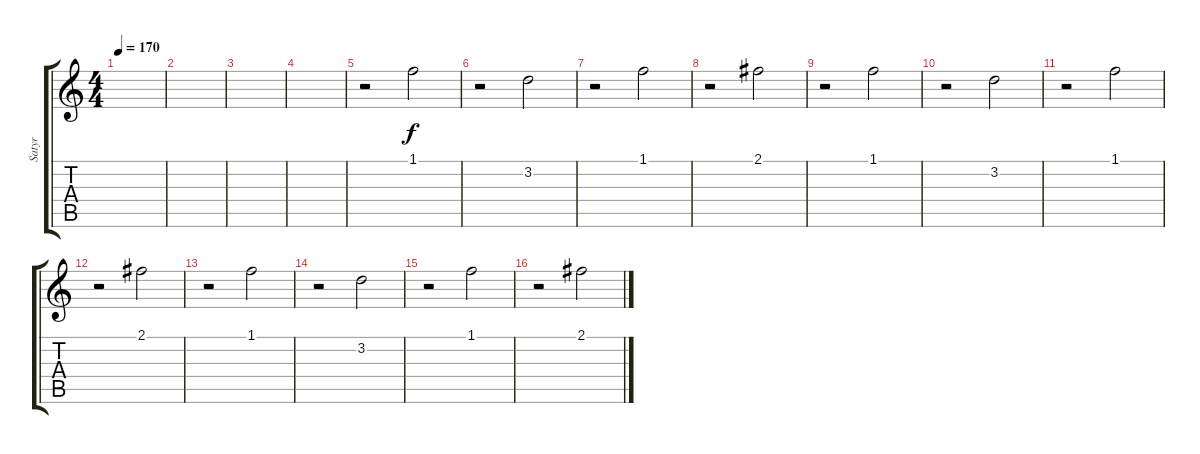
\track ("Satyr" "Satyr") {instrument overdrivenguitar}
\staff {score tabs}
\tuning (E4 B3 G3 D3 A2 E2) {hide}
\ts (4 4)
\tempo 170
\clef g2
\ks c
|
|
|
|
r.2 1.1.2 |
r.2 3.2.2 |
r.2 1.1.2 |
r.2 2.1.2 |
r.2 1.1.2 |
r.2 3.2.2 |
r.2 1.1.2 |
r.2 2.1.2 |
r.2 1.1.2 |
r.2 3.2.2 |
r.2 1.1.2 |
r.2 2.1.2
